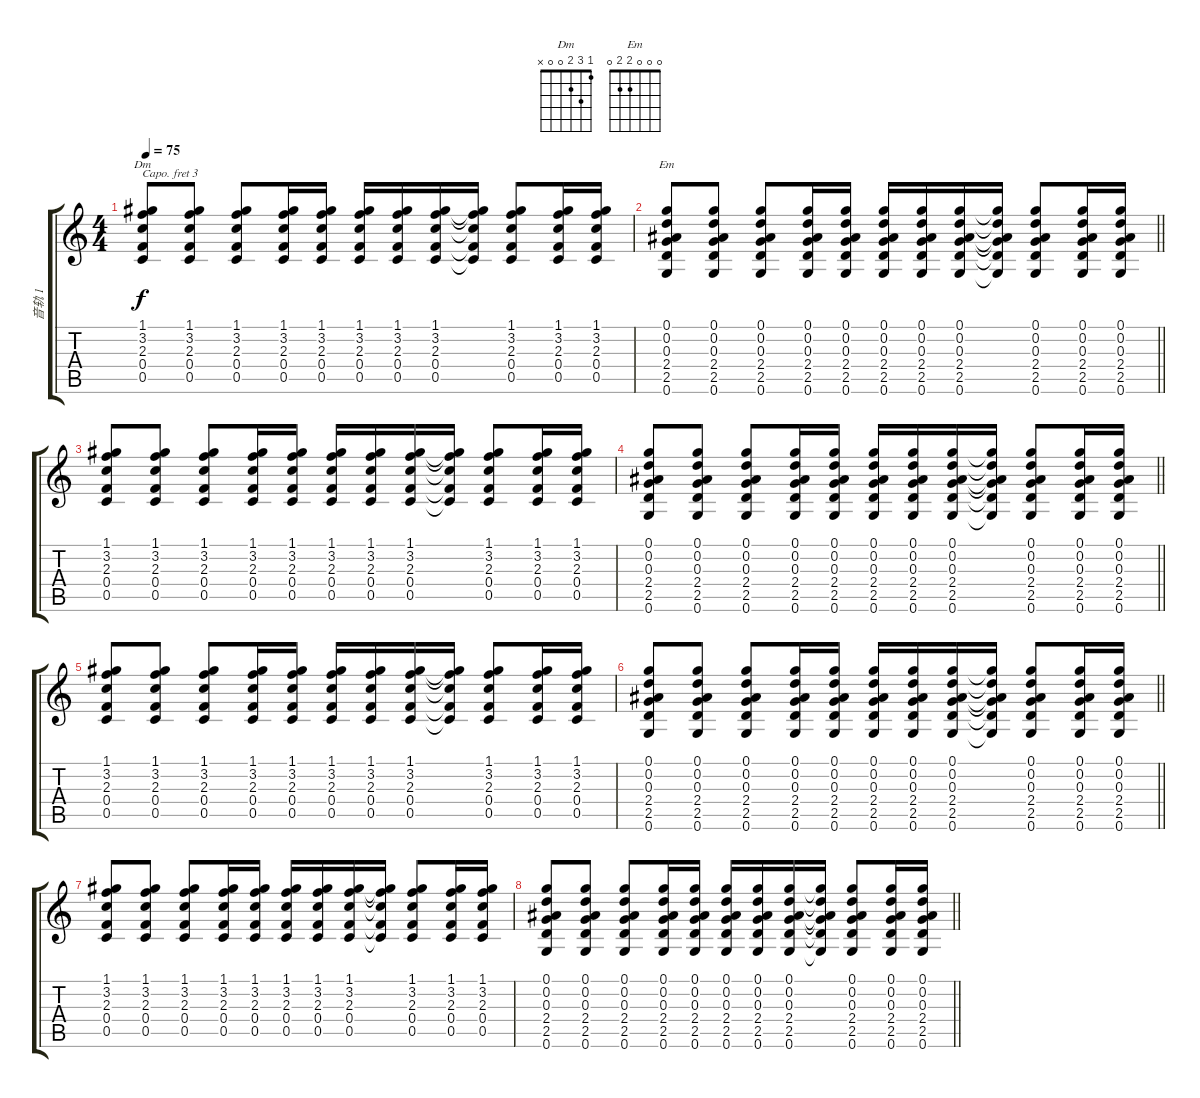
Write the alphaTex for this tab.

\track ("音轨 1" "音轨 1") {instrument acousticguitarsteel}
\staff {score tabs}
\capo 3
\tuning (E4 B3 G3 D3 A2 E2) {hide}
\chord ("Dm" 1 3 2 0 0 x)
\chord ("Em" 0 0 0 2 2 0)
\ts (4 4)
\tempo 75
\clef g2
\ks c
(1.1 3.2 2.3 0.4 0.5).8{ch "Dm" dy f} (1.1 3.2 2.3 0.4 0.5).8 (1.1 3.2 2.3 0.4 0.5).8 (1.1 3.2 2.3 0.4 0.5).16 (1.1 3.2 2.3 0.4 0.5).16 (1.1 3.2 2.3 0.4 0.5).16 (1.1 3.2 2.3 0.4 0.5).16 (1.1 3.2 2.3 0.4 0.5).16 (1.1{t} 3.2{t} 2.3{t} 0.4{t} 0.5{t}).16 (1.1 3.2 2.3 0.4 0.5).8 (1.1 3.2 2.3 0.4 0.5).16 (1.1 3.2 2.3 0.4 0.5).16 |
\barLineRight lightlight
(0.1 0.2 0.3 2.4 2.5 0.6).8{ch "Em"} (0.1 0.2 0.3 2.4 2.5 0.6).8 (0.1 0.2 0.3 2.4 2.5 0.6).8 (0.1 0.2 0.3 2.4 2.5 0.6).16 (0.1 0.2 0.3 2.4 2.5 0.6).16 (0.1 0.2 0.3 2.4 2.5 0.6).16 (0.1 0.2 0.3 2.4 2.5 0.6).16 (0.1 0.2 0.3 2.4 2.5 0.6).16 (0.1{t} 0.2{t} 0.3{t} 2.4{t} 2.5{t} 0.6{t}).16 (0.1 0.2 0.3 2.4 2.5 0.6).8 (0.1 0.2 0.3 2.4 2.5 0.6).16 (0.1 0.2 0.3 2.4 2.5 0.6).16 |
(1.1 3.2 2.3 0.4 0.5).8 (1.1 3.2 2.3 0.4 0.5).8 (1.1 3.2 2.3 0.4 0.5).8 (1.1 3.2 2.3 0.4 0.5).16 (1.1 3.2 2.3 0.4 0.5).16 (1.1 3.2 2.3 0.4 0.5).16 (1.1 3.2 2.3 0.4 0.5).16 (1.1 3.2 2.3 0.4 0.5).16 (1.1{t} 3.2{t} 2.3{t} 0.4{t} 0.5{t}).16 (1.1 3.2 2.3 0.4 0.5).8 (1.1 3.2 2.3 0.4 0.5).16 (1.1 3.2 2.3 0.4 0.5).16 |
\barLineRight lightlight
(0.1 0.2 0.3 2.4 2.5 0.6).8 (0.1 0.2 0.3 2.4 2.5 0.6).8 (0.1 0.2 0.3 2.4 2.5 0.6).8 (0.1 0.2 0.3 2.4 2.5 0.6).16 (0.1 0.2 0.3 2.4 2.5 0.6).16 (0.1 0.2 0.3 2.4 2.5 0.6).16 (0.1 0.2 0.3 2.4 2.5 0.6).16 (0.1 0.2 0.3 2.4 2.5 0.6).16 (0.1{t} 0.2{t} 0.3{t} 2.4{t} 2.5{t} 0.6{t}).16 (0.1 0.2 0.3 2.4 2.5 0.6).8 (0.1 0.2 0.3 2.4 2.5 0.6).16 (0.1 0.2 0.3 2.4 2.5 0.6).16 |
(1.1 3.2 2.3 0.4 0.5).8{volume 9} (1.1 3.2 2.3 0.4 0.5).8 (1.1 3.2 2.3 0.4 0.5).8 (1.1 3.2 2.3 0.4 0.5).16 (1.1 3.2 2.3 0.4 0.5).16 (1.1 3.2 2.3 0.4 0.5).16 (1.1 3.2 2.3 0.4 0.5).16 (1.1 3.2 2.3 0.4 0.5).16 (1.1{t} 3.2{t} 2.3{t} 0.4{t} 0.5{t}).16 (1.1 3.2 2.3 0.4 0.5).8 (1.1 3.2 2.3 0.4 0.5).16 (1.1 3.2 2.3 0.4 0.5).16 |
\barLineRight lightlight
(0.1 0.2 0.3 2.4 2.5 0.6).8 (0.1 0.2 0.3 2.4 2.5 0.6).8 (0.1 0.2 0.3 2.4 2.5 0.6).8 (0.1 0.2 0.3 2.4 2.5 0.6).16 (0.1 0.2 0.3 2.4 2.5 0.6).16 (0.1 0.2 0.3 2.4 2.5 0.6).16 (0.1 0.2 0.3 2.4 2.5 0.6).16 (0.1 0.2 0.3 2.4 2.5 0.6).16 (0.1{t} 0.2{t} 0.3{t} 2.4{t} 2.5{t} 0.6{t}).16 (0.1 0.2 0.3 2.4 2.5 0.6).8 (0.1 0.2 0.3 2.4 2.5 0.6).16 (0.1 0.2 0.3 2.4 2.5 0.6).16 |
(1.1 3.2 2.3 0.4 0.5).8{volume 1} (1.1 3.2 2.3 0.4 0.5).8 (1.1 3.2 2.3 0.4 0.5).8 (1.1 3.2 2.3 0.4 0.5).16 (1.1 3.2 2.3 0.4 0.5).16 (1.1 3.2 2.3 0.4 0.5).16 (1.1 3.2 2.3 0.4 0.5).16 (1.1 3.2 2.3 0.4 0.5).16 (1.1{t} 3.2{t} 2.3{t} 0.4{t} 0.5{t}).16 (1.1 3.2 2.3 0.4 0.5).8 (1.1 3.2 2.3 0.4 0.5).16 (1.1 3.2 2.3 0.4 0.5).16 |
\barLineRight lightlight
(0.1 0.2 0.3 2.4 2.5 0.6).8 (0.1 0.2 0.3 2.4 2.5 0.6).8 (0.1 0.2 0.3 2.4 2.5 0.6).8 (0.1 0.2 0.3 2.4 2.5 0.6).16 (0.1 0.2 0.3 2.4 2.5 0.6).16 (0.1 0.2 0.3 2.4 2.5 0.6).16 (0.1 0.2 0.3 2.4 2.5 0.6).16 (0.1 0.2 0.3 2.4 2.5 0.6).16 (0.1{t} 0.2{t} 0.3{t} 2.4{t} 2.5{t} 0.6{t}).16 (0.1 0.2 0.3 2.4 2.5 0.6).8 (0.1 0.2 0.3 2.4 2.5 0.6).16 (0.1 0.2 0.3 2.4 2.5 0.6).16
